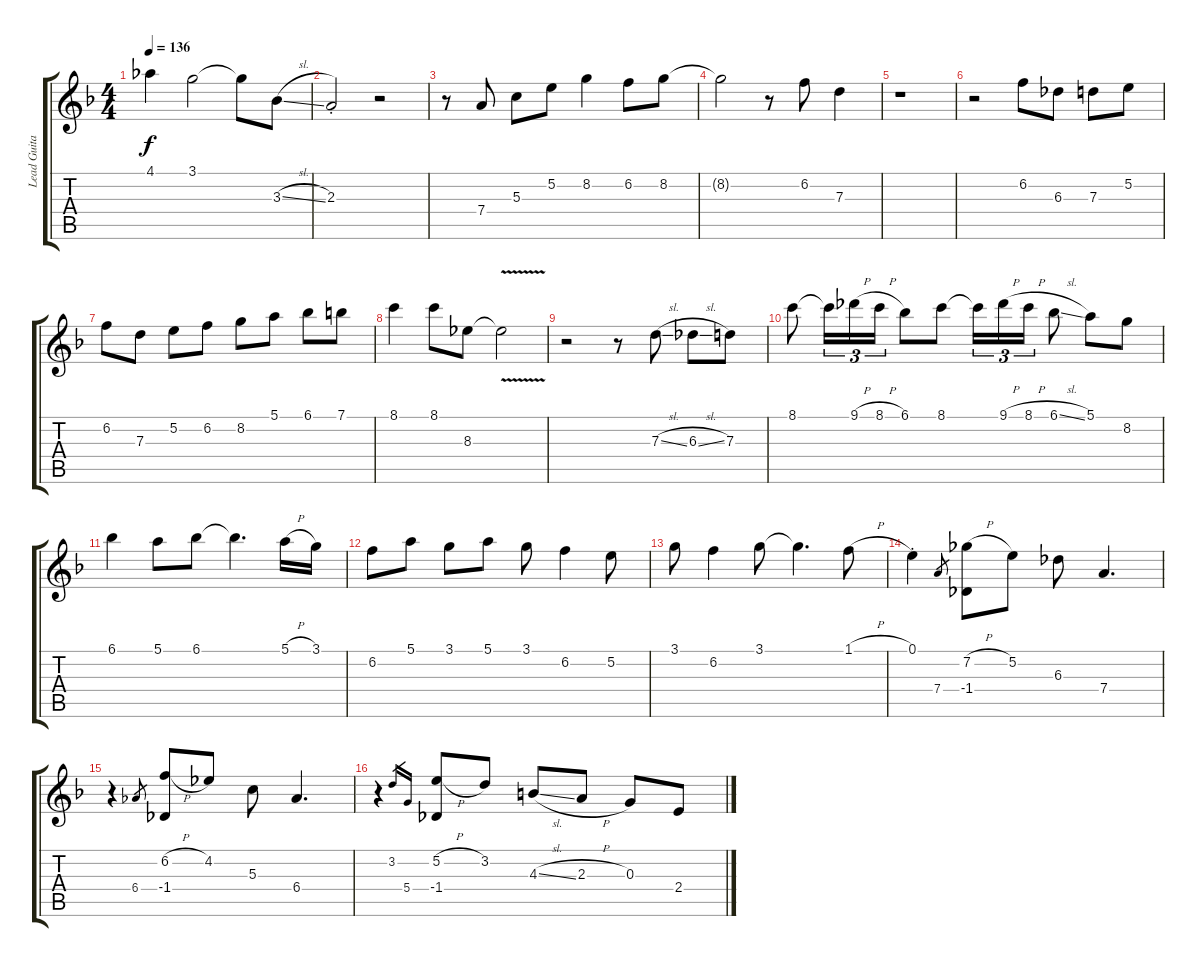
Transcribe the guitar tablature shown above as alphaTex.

\track ("Lead Guitar" "Lead Guita") {instrument electricguitarjazz}
\staff {score tabs}
\tuning (E4 B3 G3 D3 A2 E2) {hide}
\ts (4 4)
\tempo 136
\clef g2
\ks f
4.1.4{dy f} 3.1.2 3.1{t}.8 3.3{sl}.8 |
2.3{st}.2 r.2 |
r.8 7.4.8 5.3.8 5.2.8 8.2.4 6.2.8 8.2.8 |
8.2{t}.2 r.8 6.2.8 7.3.4 |
r.1 |
r.2 6.2.8 6.3.8 7.3.8 5.2.8 |
6.2.8 7.3.8 5.2.8 6.2.8 8.2.8 5.1.8 6.1.8 7.1.8 |
8.1.4 8.1.8 8.3.8 8.3{v t}.2 |
r.2 r.8 7.3{sl}.8 6.3{sl}.8 7.3.8 |
8.1.8 8.1{t}.16{tu (3 2)} 9.1{h}.16{tu (3 2)} 8.1{h}.16{tu (3 2)} 6.1.8 8.1.8 8.1{t}.16{tu (3 2)} 9.1{h}.16{tu (3 2)} 8.1{h}.16{tu (3 2)} 6.1{sl}.8 5.1.8 8.2.8 |
6.1.4 5.1.8 6.1.8 6.1{t}.4{d} 5.1{h}.16 3.1.16 |
6.2.8 5.1.8 3.1.8 5.1.8 3.1.8 6.2.4 5.2.8 |
3.1.8 6.2.4 3.1.8 3.1{t}.4{d} 1.1{h}.8 |
0.1{st}.4 7.4.8{gr} (7.2{h} -1.4).8 5.2.8 6.3.8 7.4.4{d} |
r.4 6.4.8{gr} (6.2{h} -1.4).8 4.2.8 5.3.8 6.4.4{d} |
r.4 3.2.16{gr} 5.4.16{gr} (5.2{h} -1.4).8 3.2.8 4.3{sl}.8 2.3{h}.8 0.3.8 2.4.8
